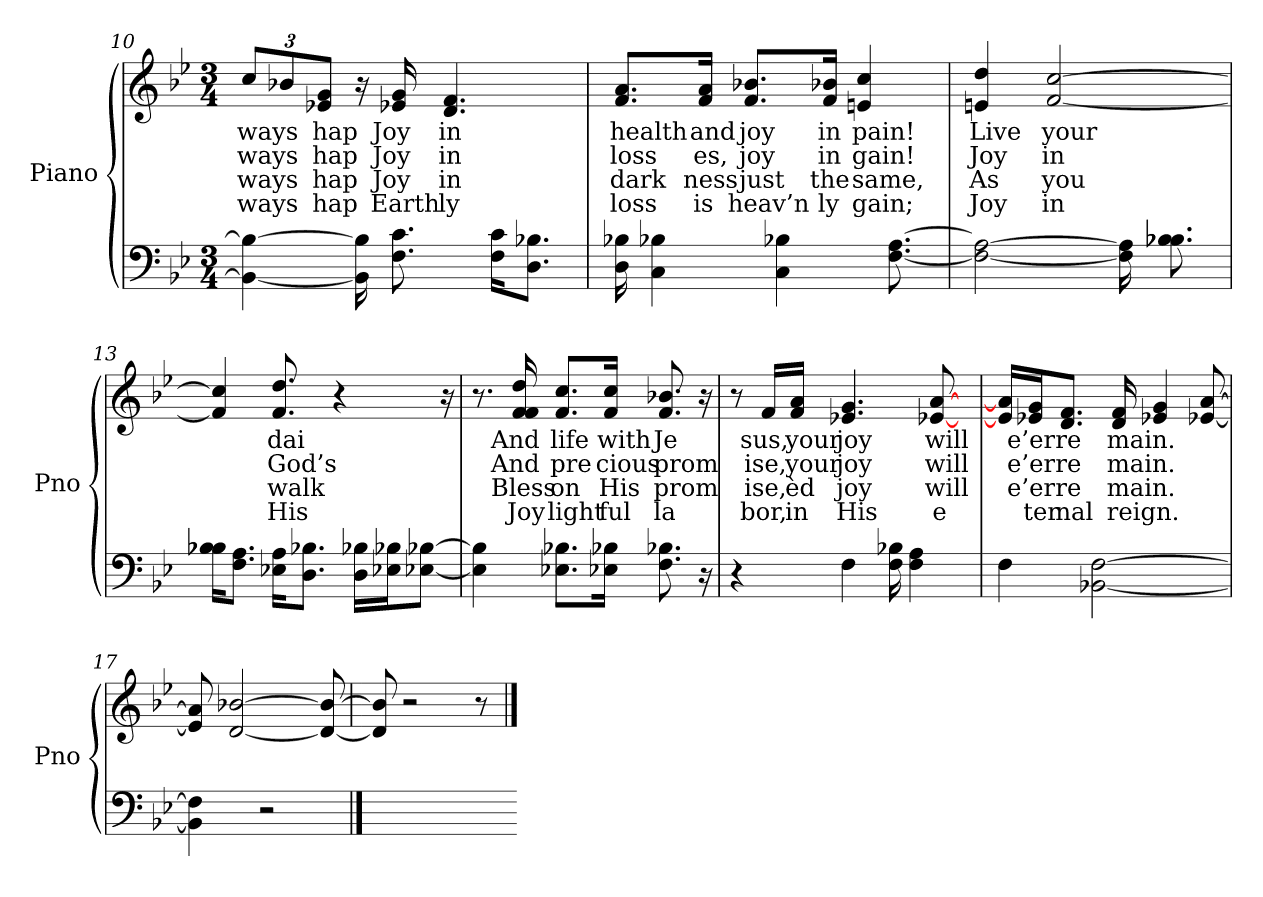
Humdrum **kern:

**kern	**kern	**text	**text	**text	**text
*part2	*part1	*part1	*part1	*part1	*part1
*staff2	*staff1	*staff1	*staff1	*staff1	*staff1
*I"Piano	*I"Piano	*	*	*	*
*I'Pno	*I'Pno	*	*	*	*
*clefF4	*clefG2	*	*	*	*
*k[b-e-]	*k[b-e-]	*	*	*	*
*B-:	*B-:	*	*	*	*
*M3/4	*M3/4	*	*	*	*
=10	=10	=10	=10	=10	=10
4BB-_ 4B-_	12cc/L	ways	ways	ways	ways
.	12b-X/	.	.	.	.
.	12e-X/ 12gJ	hap	hap	hap	hap
16BB-] 16B-]	16r	.	.	.	.
8.F 8.c	16e-X 16g	Joy	Joy	Joy	Earth
.	4.d 4.f	in	in	in	ly
16F\ 16cKL	.	.	.	.	.
8.D\ 8.B-XJ	.	.	.	.	.
=11	=11	=11	=11	=11	=11
16D 16B-X	8.f/ 8.aL	health	loss	dark	loss
4C 4B-X	.	.	.	.	.
.	16f/ 16aJk	and	es,	ness	is
.	8.f/ 8.b-XL	joy	joy	just	heav’n
4C 4B-X	.	.	.	.	.
.	16f/ 16b-XJk	in	in	the	ly
.	4e 4cc	pain!	gain!	same,	gain;
[8.F [8.A	.	.	.	.	.
=12	=12	=12	=12	=12	=12
2F_ 2A_	4e 4dd	Live	Joy	As	Joy
.	[2f [2cc	your	in	you	in
16F] 16A]	.	.	.	.	.
8.B-X 8.B-X	.	.	.	.	.
=13	=13	=13	=13	=13	=13
16B-X\ 16B-XKL	4f] 4cc]	.	.	.	.
8.F\ 8.AJ	.	.	.	.	.
16E-X\ 16AKL	8.f 8.dd	dai	God’s	walk	His
8.D\ 8.B-XJ	.	.	.	.	.
.	4r	.	.	.	.
16D\ 16B-XLL	.	.	.	.	.
16E-X\ 16B-XJ	.	.	.	.	.
[8E-X\ [8B-XJ	.	.	.	.	.
.	16r	.	.	.	.
=14	=14	=14	=14	=14	=14
4E-] 4B-]	8.r	.	.	.	.
.	16f 16dd 16f	And	And	Bless	Joy
8.E-X\ 8.B-XL	8.f/ 8.ccL	life	pre	on	light
16E-X\ 16B-XJk	16f/ 16ccJk	with	cious	His	ful
8.F 8.B-X	8.f 8.b-X	Je	prom	prom	la
16r	16r	.	.	.	.
=15	=15	=15	=15	=15	=15
4r	8r	.	.	.	.
.	16f/LL	sus,	ise,	ise,	bor,
.	16f/ 16aJJ	your	your	èd	in
4F	4.e-X 4.g	joy	joy	joy	His
16F 16B-X	.	.	.	.	.
4F 4A	.	.	.	.	.
.	[8e-X [8a	will	will	will	e
.	16ryy	.	.	.	.
=16	=16	=16	=16	=16	=16
4F	16e-/] 16a]LL	.	.	.	.
.	16e-X/ 16gJ	e’er	e’er	e’er	ter
.	8.d/ 8.fJ	re	re	re	nal
[2BB-X [2F	.	.	.	.	.
.	16d 16f	main.	main.	main.	reign.
.	4e-X 4g	.	.	.	.
.	[8e-X [8a	.	.	.	.
=17	=17	=17	=17	=17	=17
4BB-] 4F]	8e-] 8a]	.	.	.	.
.	[2d [2b-X	.	.	.	.
2r	.	.	.	.	.
.	8d_ 8b-_	.	.	.	.
==18	=18	=18	=18	=18	=18
2.ryy	8d] 8b-]	.	.	.	.
.	2r	.	.	.	.
.	8r	.	.	.	.
=	==	==	==	==	==
*-	*-	*-	*-	*-	*-
